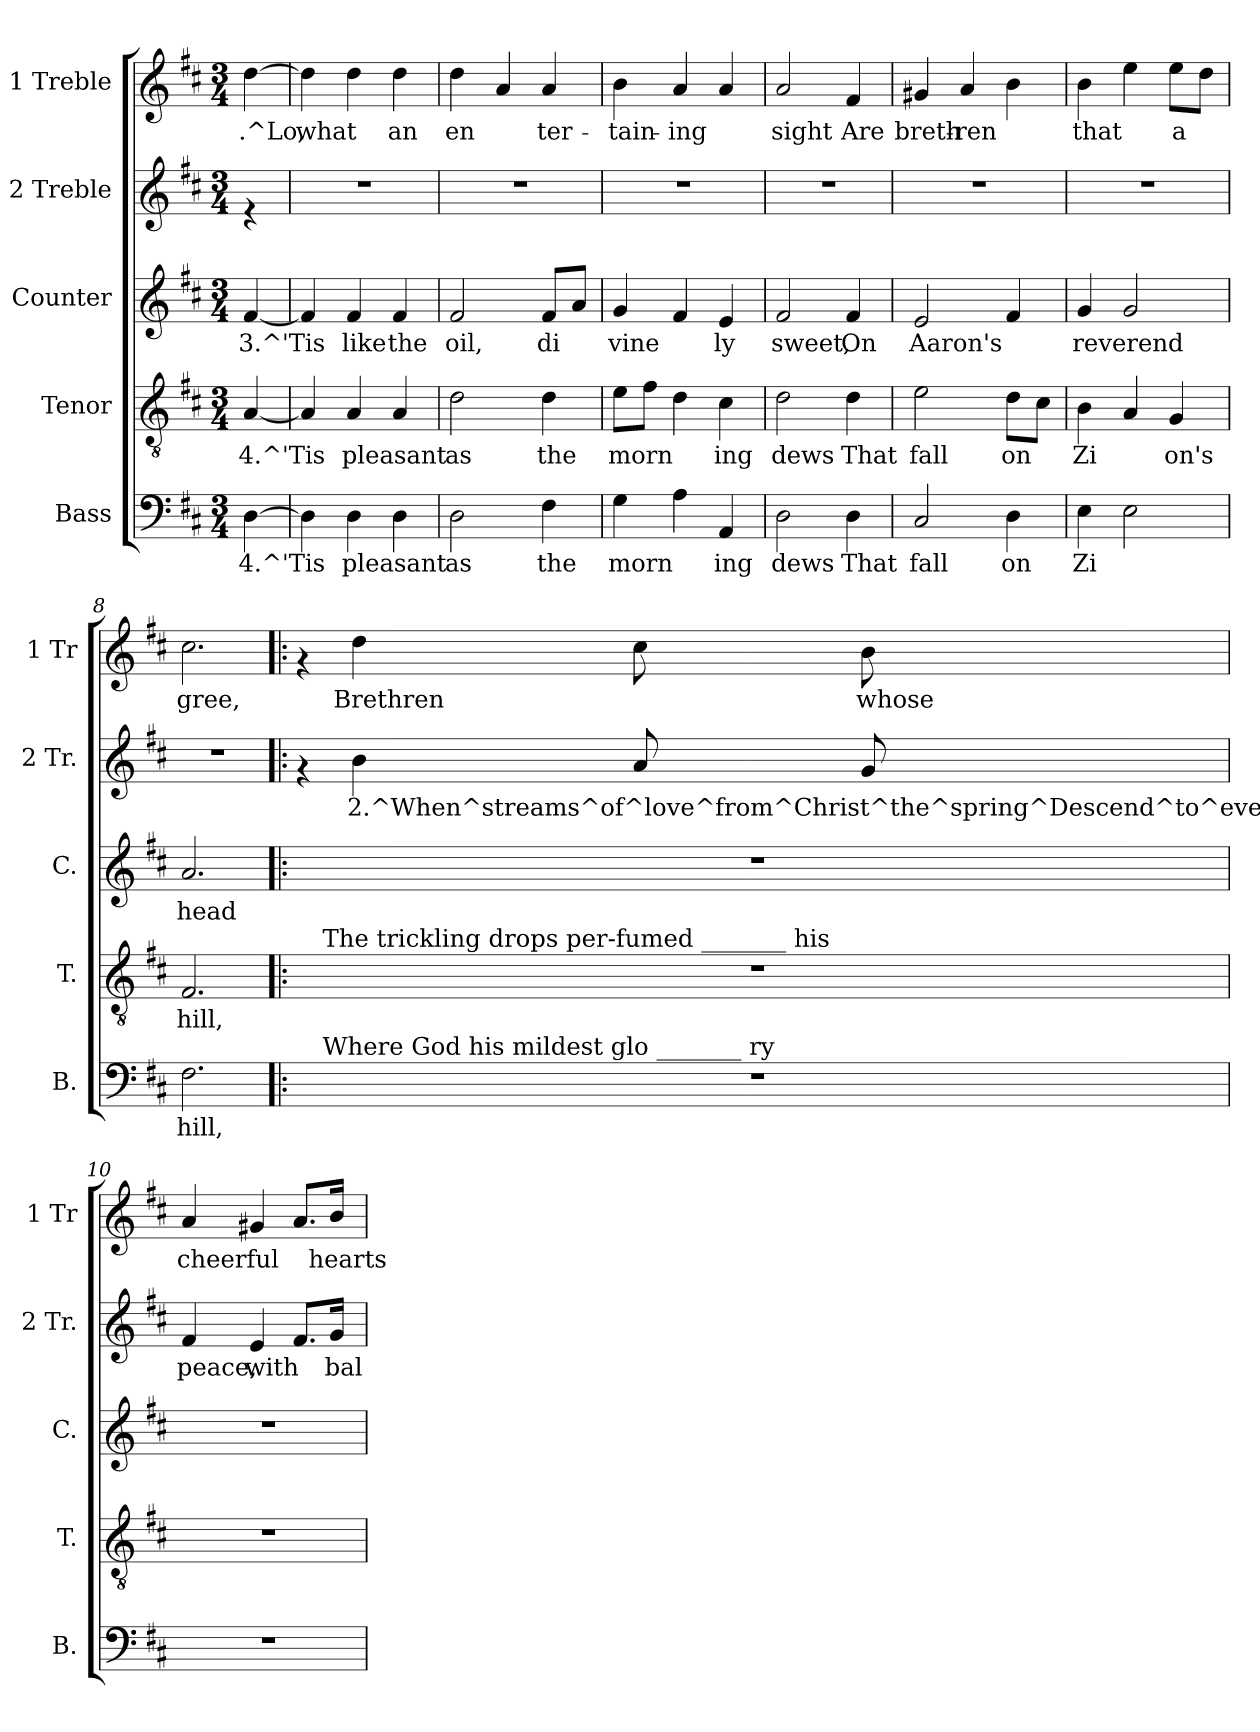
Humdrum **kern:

**kern	**text	**kern	**text	**kern	**text	**kern	**text	**kern	**text
*part5	*part5	*part4	*part4	*part3	*part3	*part2	*part2	*part1	*part1
*staff5	*staff5	*staff4	*staff4	*staff3	*staff3	*staff2	*staff2	*staff1	*staff1
*I"Bass	*	*I"Tenor	*	*I"Counter	*	*I"2 Treble	*	*I"1 Treble	*
*I'B.	*	*I'T.	*	*I'C.	*	*I'2 Tr.	*	*I'1 Tr	*
!!LO:PB:g=z
*stria5	*	*stria5	*	*stria5	*	*stria5	*	*stria5	*
*clefF4	*	*clefGv2	*	*clefG2	*	*clefG2	*	*clefG2	*
*k[f#c#]	*	*k[f#c#]	*	*k[f#c#]	*	*k[f#c#]	*	*k[f#c#]	*
*D:	*	*D:	*	*D:	*	*D:	*	*D:	*
*M3/4	*	*M3/4	*	*M3/4	*	*M3/4	*	*M3/4	*
=1	=1	=1	=1	=1	=1	=1	=1	=1	=1
!	!LO:LY:a:rj	!	!LO:LY:b:rj	!	!LO:LY:b:rj	!	!	!	!LO:LY:b:rj
[>4D\	4.^'Tis	[<4A/	4.^'Tis	[<4f#/	3.^'Tis	4re	.	[>4dd\	.^Lo,
=2	=2	=2	=2	=2	=2	=2	=2	=2	=2
!	!LO:LY:a:rj	!	!LO:LY:b:rj	!	!LO:LY:b:rj	!	!	!	!LO:LY:b:rj
4D\]	.	4A/]	.	4f#/]	.	2.r	.	4dd\]	what
!	!LO:LY:a:rj	!	!LO:LY:b:rj	!	!LO:LY:b:rj	!	!	!	!LO:LY:b:rj
4D\	pleasant	4A/	pleasant	4f#/	like	.	.	4dd\	.
!	!LO:LY:a:rj	!	!LO:LY:b:rj	!	!LO:LY:b:rj	!	!	!	!LO:LY:b:rj
4D\	.	4A/	.	4f#/	the	.	.	4dd\	an
=3	=3	=3	=3	=3	=3	=3	=3	=3	=3
!	!LO:LY:a:rj	!	!LO:LY:b:rj	!	!LO:LY:b:rj	!	!	!	!LO:LY:b:rj
2D\	as	2d\	as	2f#/	oil,	2.r	.	4dd\	en-
!	!	!	!	!	!	!	!	!	!LO:LY:b:rj
.	.	.	.	.	.	.	.	4a/	--
!	!LO:LY:a:rj	!	!LO:LY:b:rj	!	!LO:LY:b:rj	!	!	!	!LO:LY:b:rj
4F#\	the	4d\	the	8f#/L	di-	.	.	4a/	-ter-
!	!	!	!	!	!LO:LY:b:rj	!	!	!	!
.	.	.	.	8a/J	--	.	.	.	.
=4	=4	=4	=4	=4	=4	=4	=4	=4	=4
!	!LO:LY:a:rj	!	!LO:LY:b:rj	!	!LO:LY:b:rj	!	!	!	!LO:LY:b:rj
4G\	morn-	8e\L	morn-	4g/	-vine-	2.r	.	4b\	-tain-
!	!	!	!LO:LY:b:rj	!	!	!	!	!	!
.	.	8f#\J	--	.	.	.	.	.	.
!	!LO:LY:a:rj	!	!LO:LY:b:rj	!	!LO:LY:b:rj	!	!	!	!LO:LY:b:rj
4A\	--	4d\	--	4f#/	--	.	.	4a/	-ing
!	!LO:LY:a:rj	!	!LO:LY:b:rj	!	!LO:LY:b:rj	!	!	!	!LO:LY:b:rj
4AA/	-ing	4c#\	-ing	4e/	-ly	.	.	4a>/	.
=5	=5	=5	=5	=5	=5	=5	=5	=5	=5
!	!LO:LY:a:rj	!	!LO:LY:b:rj	!	!LO:LY:b:rj	!	!	!	!LO:LY:b:rj
2D\	dews	2d\	dews	2f#/	sweet,	2.r	.	2a/	sight
!	!LO:LY:a:rj	!	!LO:LY:b:rj	!	!LO:LY:b:rj	!	!	!	!LO:LY:b:rj
4D\	That	4d\	That	4f#/	On	.	.	4f#/	Are
=6	=6	=6	=6	=6	=6	=6	=6	=6	=6
!	!LO:LY:a:rj	!	!LO:LY:b:rj	!	!LO:LY:b:rj	!	!	!	!LO:LY:b:rj
2C#/	fall	2e\	fall	2e/	Aaron's	2.r	.	4g#X/	breth-
!	!	!	!	!	!	!	!	!	!LO:LY:b:rj
.	.	.	.	.	.	.	.	4a/	-ren
!	!LO:LY:a:rj	!	!LO:LY:b:rj	!	!LO:LY:b:rj	!	!	!	!LO:LY:b:rj
4D\	on	8d\L	on	4f#/	.	.	.	4b\	.
!	!	!	!LO:LY:b:rj	!	!	!	!	!	!
.	.	8c#\J	.	.	.	.	.	.	.
=7	=7	=7	=7	=7	=7	=7	=7	=7	=7
!	!LO:LY:a:rj	!	!LO:LY:b:rj	!	!LO:LY:b:rj	!	!	!	!LO:LY:b:rj
4E\	Zi-	4B\	Zi-	4g/	reverend	2.r	.	4b\	that
!	!LO:LY:a:rj	!	!LO:LY:b:rj	!	!LO:LY:b:rj	!	!	!	!LO:LY:b:rj
2E\	--	4A/	--	2g/	.	.	.	4ee\	.
!	!	!	!LO:LY:b:rj	!	!	!	!	!	!LO:LY:b:rj
.	.	4G/	-on's	.	.	.	.	8ee\L	a-
!	!	!	!	!	!	!	!	!	!LO:LY:b:rj
.	.	.	.	.	.	.	.	8dd\J	--
=8	=8	=8	=8	=8	=8	=8	=8	=8	=8
!	!LO:LY:a:rj	!	!LO:LY:b:rj	!	!LO:LY:b:rj	!	!	!	!LO:LY:b:rj
2.F#\	-hill,	2.F#/	hill,	2.a/	head	2.r	.	2.cc#\	-gree,
=9!|:	=9!|:	=9!|:	=9!|:	=9!|:	=9!|:	=9!|:	=9!|:	=9!|:	=9!|:
*^	*	*^	*	*	*	*	*	*	*
2.r	16..ryy	.	2.r	16..ryy	.	2.r	.	4rf	.	4rf	.
!	!	!	!	!LO:TX:a:t=The trickling drops per-fumed _______ his	!	!	!	!	!	!	!
!	!LO:TX:a:t=Where God his mildest glo _______ ry	!	!	!	!	!	!	!	!	!	!
.	2ryy	.	.	2ryy	.	.	.	.	.	.	.
!	!	!	!	!	!	!	!	!	!LO:LY:b:rj	!	!LO:LY:b:rj
.	.	.	.	.	.	.	.	4b\	2.^When^streams^of^love^from^Christ^the^spring^Descend^to^eve^ry^soul,^And^heav'nly-	4dd\	Brethren
!	!	!	!	!	!	!	!	!	!LO:LY:b:rj	!	!LO:LY:b:rj
.	.	.	.	.	.	.	.	8a/	--	8cc#\	.
.	8ryy	.	.	8ryy	.	.	.	.	.	.	.
!	!	!	!	!	!	!	!	!	!LO:LY:b:rj	!	!LO:LY:b:rj
.	.	.	.	.	.	.	.	8g/	--	8b\	whose
.	64ryy	.	.	64ryy	.	.	.	.	.	.	.
=10	=10	=10	=10	=10	=10	=10	=10	=10	=10	=10	=10
!	!	!	!	!	!	!	!	!	!LO:LY:b:rj	!	!LO:LY:b:rj
*v	*v	*	*	*	*	*	*	*	*	*	*
*	*	*v	*v	*	*	*	*	*	*	*
2.r	.	2.r	.	2.r	.	4f#/	-peace,	4a/	cheerful
!	!	!	!	!	!	!	!LO:LY:b:rj	!	!LO:LY:b:rj
.	.	.	.	.	.	4e/	with	4g#X/	.
!	!	!	!	!	!	!	!LO:LY:b:rj	!	!LO:LY:b:rj
.	.	.	.	.	.	8.f#/L	.	8.a/L	.
!	!	!	!	!	!	!	!LO:LY:b:rj	!	!LO:LY:b:rj
.	.	.	.	.	.	16g/J	bal-	16b/J	hearts
=	=	=	=	=	=	=	=	=	=
*-	*-	*-	*-	*-	*-	*-	*-	*-	*-
